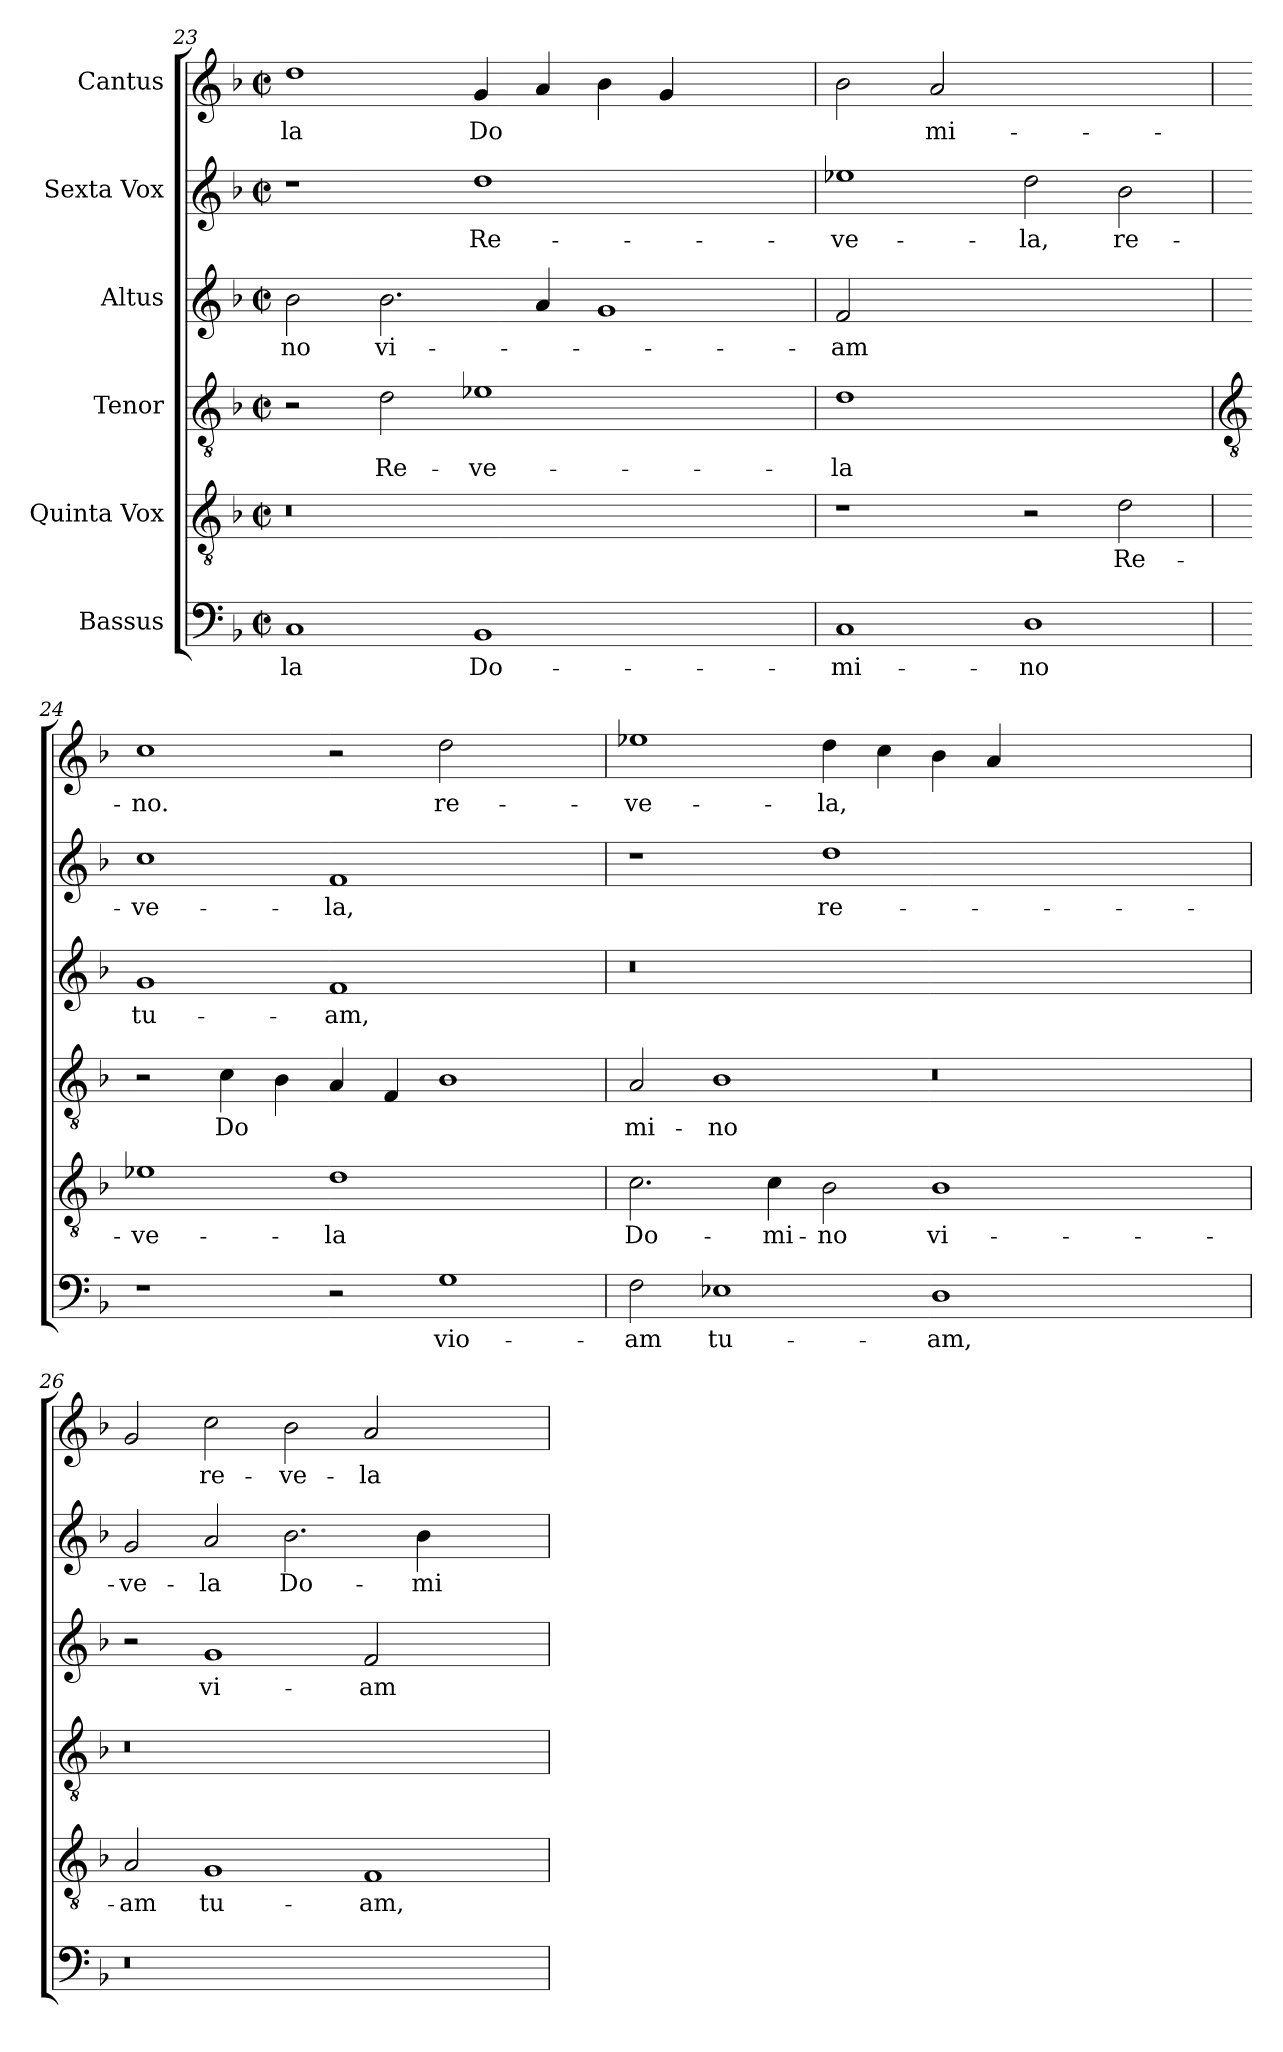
**kern	**text	**kern	**text	**kern	**text	**kern	**text	**kern	**text	**kern	**text
*part6	*part6	*part5	*part5	*part4	*part4	*part3	*part3	*part2	*part2	*part1	*part1
*staff6	*staff6	*staff5	*staff5	*staff4	*staff4	*staff3	*staff3	*staff2	*staff2	*staff1	*staff1
*I"Bassus	*	*I"Quinta Vox	*	*I"Tenor	*	*I"Altus	*	*I"Sexta Vox	*	*I"Cantus	*
!!LO:LB:g=z
*clefF4	*	*clefGv2	*	*clefGv2	*	*clefG2	*	*clefG2	*	*clefG2	*
*k[b-]	*	*k[b-]	*	*k[b-]	*	*k[b-]	*	*k[b-]	*	*k[b-]	*
*F:	*	*F:	*	*F:	*	*F:	*	*F:	*	*F:	*
*M4/2	*	*M4/2	*	*M4/2	*	*M4/2	*	*M4/2	*	*M4/2	*
*met(c|)	*	*met(c|)	*	*met(c|)	*	*met(c|)	*	*met(c|)	*	*met(c|)	*
=23A	=23A	=23A	=23A	=23A	=23A	=23A	=23A	=23A	=23A	=23A	=23A
!	!LO:LY:b	!	!	!	!	!	!LO:LY:b	!	!	!	!LO:LY:b
1C	-la	0r	.	2r	.	2b-	-no	1r	.	1dd	-la
!	!	!	!	!	!LO:LY:b	!	!LO:LY:b	!	!	!	!
.	.	.	.	2d	Re-	2.b-	vi-	.	.	.	.
!	!LO:LY:b	!	!	!	!LO:LY:b	!	!	!	!LO:LY:b	!	!LO:LY:b
1BB-	Do-	.	.	1e-X	-ve-	.	.	1dd	Re-	4g	Do
.	.	.	.	.	.	4a	.	.	.	4a	.
.	.	.	.	.	.	1g	.	.	.	4b-	.
.	.	.	.	.	.	.	.	.	.	4g	.
2ryy	.	2ryy	.	2ryy	.	.	.	2ryy	.	2ryy	.
!!LO:LB:g=z
=23B	=23B	=23B	=23B	=23B	=23B	=23B	=23B	=23B	=23B	=23B	=23B
!	!LO:LY:b	!	!	!	!LO:LY:b	!	!LO:LY:b	!	!LO:LY:b	!	!
1C	-mi-	1r	.	1d	-la	2f	-am	1ee-X	-ve-	2b-	.
!	!	!	!	!	!	!	!	!	!	!	!LO:LY:b
.	.	.	.	.	.	1.ryy	.	.	.	2a	mi-
!	!LO:LY:b	!	!	!	!	!	!	!	!LO:LY:b	!	!
1D	-no	2r	.	1ryy	.	.	.	2dd	-la,	1ryy	.
!	!	!	!LO:LY:b	!	!	!	!	!	!LO:LY:b	!	!
.	.	2d	Re-	.	.	.	.	2b-	re-	.	.
!!LO:LB:g=z
=24	=24	=24	=24	=24	=24	=24	=24	=24	=24	=24	=24
*	*	*	*	*clefGv2	*	*	*	*	*	*	*
!	!	!	!LO:LY:b	!	!	!	!LO:LY:b	!	!LO:LY:b	!	!LO:LY:b
1r	.	1e-X	-ve-	2r	.	1g	tu-	1cc	-ve-	1cc	-no.
!	!	!	!	!	!LO:LY:b	!	!	!	!	!	!
.	.	.	.	4c	Do	.	.	.	.	.	.
.	.	.	.	4B-	.	.	.	.	.	.	.
!	!	!	!LO:LY:b	!	!	!	!LO:LY:b	!	!LO:LY:b	!	!
2r	.	1d	-la	4A	.	1f	-am,	1f	-la,	2r	.
.	.	.	.	4F	.	.	.	.	.	.	.
!	!LO:LY:b	!	!	!	!	!	!	!	!	!	!LO:LY:b
1G	vio-	.	.	1B-	.	.	.	.	.	2dd	re-
.	.	2ryy	.	.	.	2ryy	.	2ryy	.	2ryy	.
=25	=25	=25	=25	=25	=25	=25	=25	=25	=25	=25	=25
!	!LO:LY:b	!	!LO:LY:b	!	!LO:LY:b	!	!	!	!	!	!LO:LY:b
2F	-am	2.c	Do-	2A	mi-	0r	.	1r	.	1ee-X	-ve-
!	!LO:LY:b	!	!	!	!LO:LY:b	!	!	!	!	!	!
1E-X	tu-	.	.	1B-	-no	.	.	.	.	.	.
!	!	!	!LO:LY:b	!	!	!	!	!	!	!	!
.	.	4c	-mi-	.	.	.	.	.	.	.	.
!	!	!	!LO:LY:b	!	!	!	!	!	!LO:LY:b	!	!LO:LY:b
.	.	2B-	-no	.	.	.	.	1dd	re-	4dd	-la,
.	.	.	.	.	.	.	.	.	.	4cc	.
!	!LO:LY:b	!	!LO:LY:b	!	!	!	!	!	!	!	!
1D	-am,	1B-	vi-	0r	.	.	.	.	.	4b-	.
.	.	.	.	.	.	.	.	.	.	4a	.
.	.	.	.	.	.	1.ryy	.	1.ryy	.	1.ryy	.
1ryy	.	1ryy	.	.	.	.	.	.	.	.	.
=26	=26	=26	=26	=26	=26	=26	=26	=26	=26	=26	=26
!	!	!	!LO:LY:b	!	!	!	!	!	!LO:LY:b	!	!
0r	.	2A	-am	0r	.	2r	.	2g	-ve-	2g	.
!	!	!	!LO:LY:b	!	!	!	!LO:LY:b	!	!LO:LY:b	!	!LO:LY:b
.	.	1G	tu-	.	.	1g	vi-	2a	-la	2cc	re-
!	!	!	!	!	!	!	!	!	!LO:LY:b	!	!LO:LY:b
.	.	.	.	.	.	.	.	2.b-	Do-	2b-	-ve-
!	!	!	!LO:LY:b	!	!	!	!LO:LY:b	!	!	!	!LO:LY:b
.	.	1F	-am,	.	.	2f	-am	.	.	2a	-la
!	!	!	!	!	!	!	!	!	!LO:LY:b	!	!
.	.	.	.	.	.	.	.	4b-	-mi-	.	.
2ryy	.	.	.	2ryy	.	2ryy	.	2ryy	.	2ryy	.
=	=	=	=	=	=	=	=	=	=	=	=
*-	*-	*-	*-	*-	*-	*-	*-	*-	*-	*-	*-
